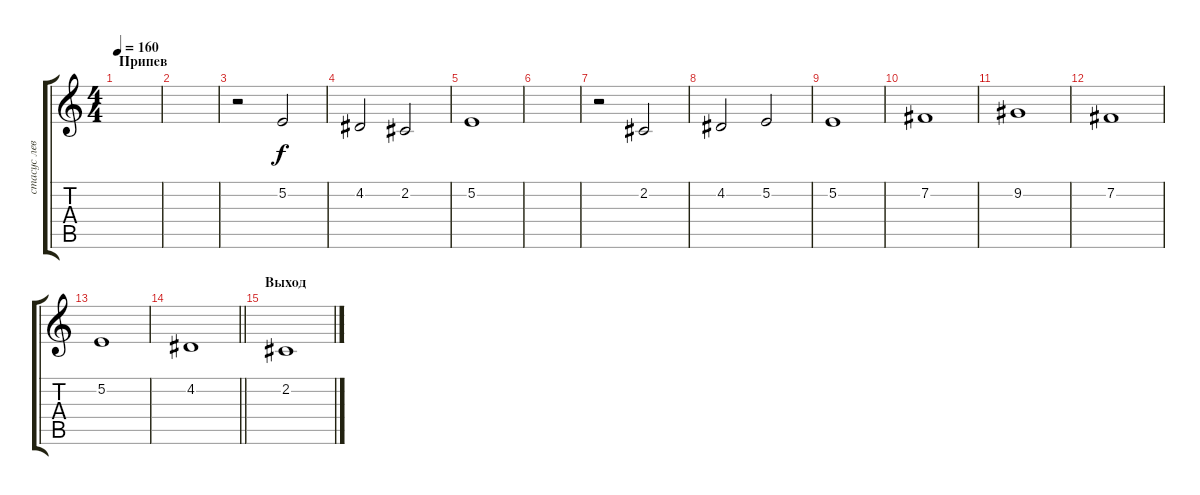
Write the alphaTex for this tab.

\track ("стасус лев" "стасус лев") {instrument stringensemble1}
\staff {score tabs}
\tuning (E4 B3 G3 D3 A2 E2) {hide}
\ts (4 4)
\section ("" "Припев")
\tempo 160
\clef g2
\ks c
|
|
r.2 5.2.2 |
4.2.2 2.2.2 |
5.2.1 |
|
r.2 2.2.2 |
4.2.2 5.2.2 |
5.2.1 |
7.2.1 |
9.2.1 |
7.2.1 |
5.2.1 |
\barLineRight lightlight
4.2.1 |
\section ("" "Выход")
2.2.1
